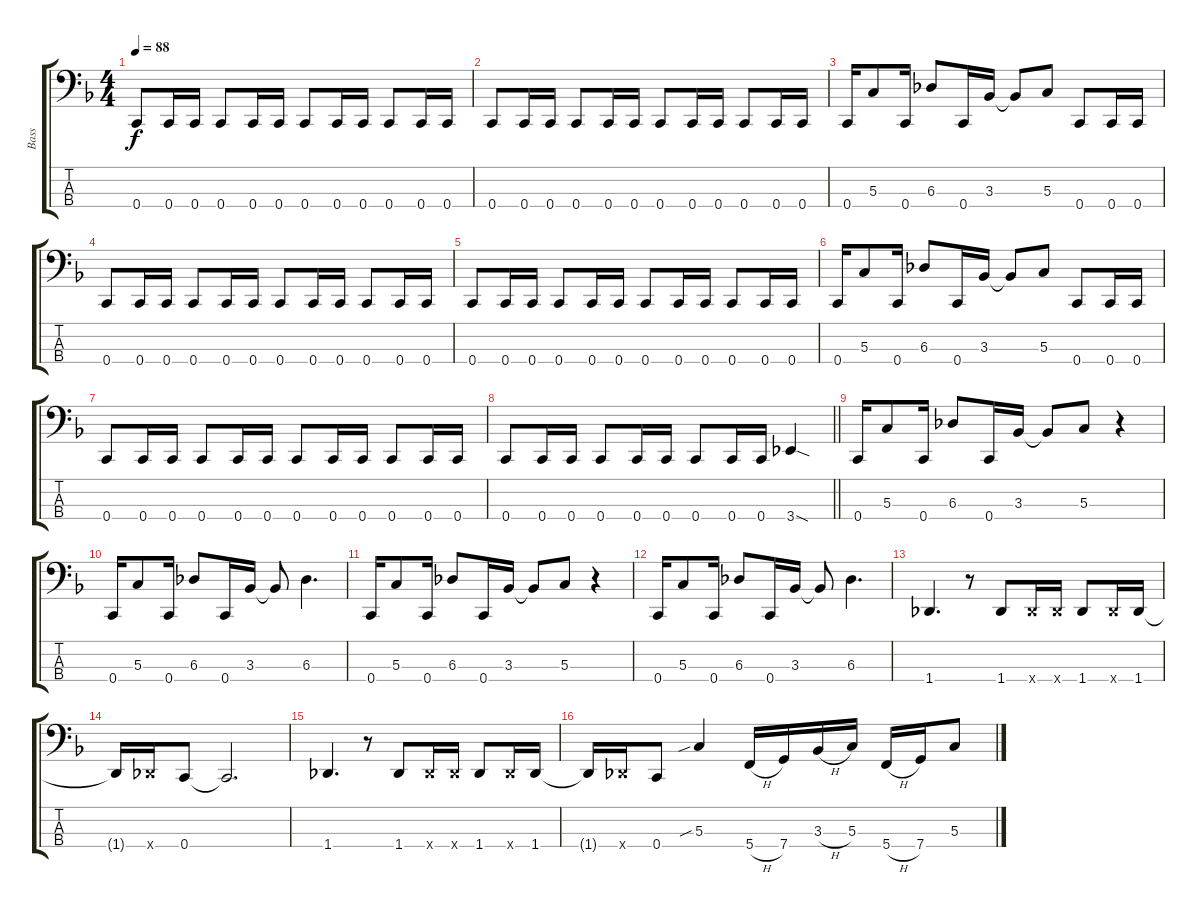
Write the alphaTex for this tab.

\track ("Bass" "Bass") {instrument electricbasspick}
\staff {score tabs}
\tuning (F2 C2 G1 C1) {hide}
\ts (4 4)
\tempo 88
\clef f4
\ks f
0.4.8{dy f} 0.4.16 0.4.16 0.4.8 0.4.16 0.4.16 0.4.8 0.4.16 0.4.16 0.4.8 0.4.16 0.4.16 |
0.4.8 0.4.16 0.4.16 0.4.8 0.4.16 0.4.16 0.4.8 0.4.16 0.4.16 0.4.8 0.4.16 0.4.16 |
0.4.16 5.3.8 0.4.16 6.3.8 0.4.16 3.3.16 3.3{t}.8 5.3.8 0.4.8 0.4.16 0.4.16 |
0.4.8 0.4.16 0.4.16 0.4.8 0.4.16 0.4.16 0.4.8 0.4.16 0.4.16 0.4.8 0.4.16 0.4.16 |
0.4.8 0.4.16 0.4.16 0.4.8 0.4.16 0.4.16 0.4.8 0.4.16 0.4.16 0.4.8 0.4.16 0.4.16 |
0.4.16 5.3.8 0.4.16 6.3.8 0.4.16 3.3.16 3.3{t}.8 5.3.8 0.4.8 0.4.16 0.4.16 |
0.4.8 0.4.16 0.4.16 0.4.8 0.4.16 0.4.16 0.4.8 0.4.16 0.4.16 0.4.8 0.4.16 0.4.16 |
\barLineRight lightlight
0.4.8 0.4.16 0.4.16 0.4.8 0.4.16 0.4.16 0.4.8 0.4.16 0.4.16 3.4{sod}.4 |
0.4.16 5.3.8 0.4.16 6.3.8 0.4.16 3.3.16 3.3{t}.8 5.3.8 r.4 |
0.4.16 5.3.8 0.4.16 6.3.8 0.4.16 3.3.16 3.3{t}.8 6.3.4{d} |
0.4.16 5.3.8 0.4.16 6.3.8 0.4.16 3.3.16 3.3{t}.8 5.3.8 r.4 |
0.4.16 5.3.8 0.4.16 6.3.8 0.4.16 3.3.16 3.3{t}.8 6.3.4{d} |
1.4.4{d} r.8 1.4.8 1.4{x}.16 1.4{x}.16 1.4.8 1.4{x}.16 1.4.16 |
1.4{t}.16 1.4{x}.16 0.4.8 0.4{t}.2{d} |
1.4.4{d} r.8 1.4.8 1.4{x}.16 1.4{x}.16 1.4.8 1.4{x}.16 1.4.16 |
1.4{t}.16 1.4{x}.16 0.4.8 5.3{sib}.4 5.4{h}.16 7.4.16 3.3{h}.16 5.3.16 5.4{h}.16 7.4.16 5.3.8
